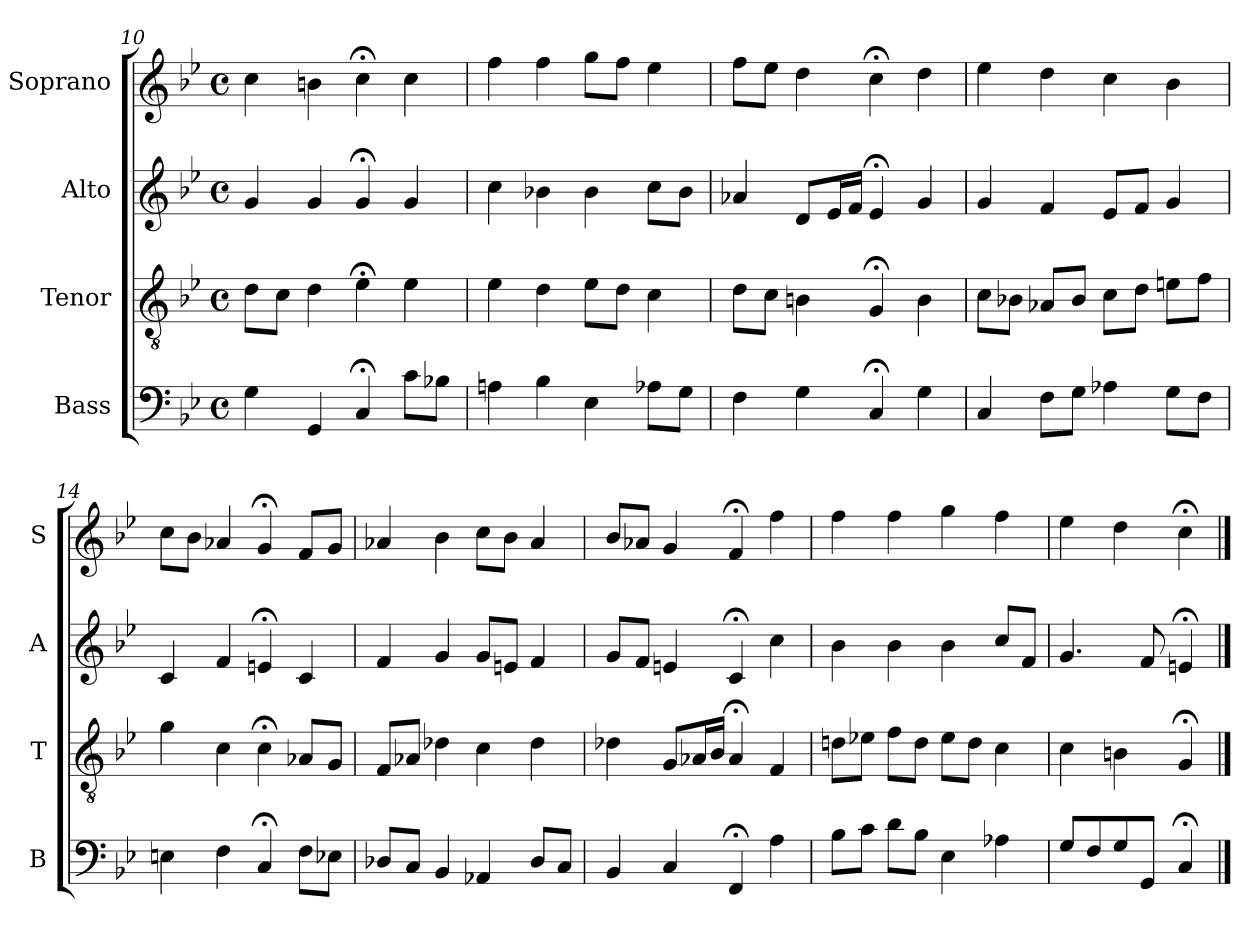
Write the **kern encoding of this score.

**kern	**kern	**kern	**kern
*part4	*part3	*part2	*part1
*staff4	*staff3	*staff2	*staff1
*I"Bass	*I"Tenor	*I"Alto	*I"Soprano
*I'B	*I'T	*I'A	*I'S
*clefF4	*clefGv2	*clefG2	*clefG2
*k[b-e-]	*k[b-e-]	*k[b-e-]	*k[b-e-]
*C:dor	*C:dor	*C:dor	*C:dor
*M4/4	*M4/4	*M4/4	*M4/4
*met(c)	*met(c)	*met(c)	*met(c)
=10	=10	=10	=10
4G	8dL	4g	4cc
.	8cJ	.	.
4GG	4d	4g	4bn
4C;<	4e-;<	4g;<	4cc;<
8cL	4e-	4g	4cc
8B-XJ	.	.	.
=11	=11	=11	=11
4Ani	4e-i	4cci	4ffi
4B-	4d	4b-X	4ff
4E-	8e-L	4b-	8ggL
.	8dJ	.	8ffJ
8A-XL	4c	8ccL	4ee-
8GJ	.	8b-J	.
=12	=12	=12	=12
4F	8dL	4a-X	8ffL
.	8cJ	.	8ee-J
4G	4Bn	8dL	4dd
.	.	16e-L	.
.	.	16fJJ	.
4C;<	4G;<	4e-;<	4cc;<
4G	4B	4g	4dd
=13	=13	=13	=13
4C	8cL	4g	4ee-
.	8B-XJ	.	.
8FL	8A-XL	4f	4dd
8GJ	8B-J	.	.
4A-X	8cL	8e-L	4cc
.	8dJ	8fJ	.
8GL	8enL	4g	4b-
8FJ	8fJ	.	.
=14	=14	=14	=14
4En	4g	4c	8ccL
.	.	.	8b-J
4F	4c	4f	4a-X
4C;<	4c;<	4en;<	4g;<
8FL	8A-XL	4c	8fL
8E-XJ	8GJ	.	8gJ
=15	=15	=15	=15
8D-XL	8FL	4f	4a-X
8CJ	8A-XJ	.	.
4BB-	4d-X	4g	4b-
4AA-X	4c	8gL	8ccL
.	.	8enJ	8b-J
8D-L	4d-	4f	4a-
8CJ	.	.	.
=16	=16	=16	=16
4BB-	4d-X	8gL	8b-L
.	.	8fJ	8a-XJ
4C	8GL	4en	4g
.	16A-XL	.	.
.	16B-JJ	.	.
4FF;<	4A-;<	4c;<	4f;<
4A	4F	4cc	4ff
=17	=17	=17	=17
8B-L	8dnL	4b-	4ff
8cJ	8e-XJ	.	.
8dL	8fL	4b-	4ff
8B-J	8dJ	.	.
4E-	8e-L	4b-	4gg
.	8dJ	.	.
4A-X	4c	8ccL	4ff
.	.	8fJ	.
=18	=18	=18	=18
8GL	4c	4.g	4ee-
8F	.	.	.
8G	4Bn	.	4dd
8GGJ	.	8f	.
4C;<	4G;<	4en;<	4cc;<
==	==	==	==
*-	*-	*-	*-
